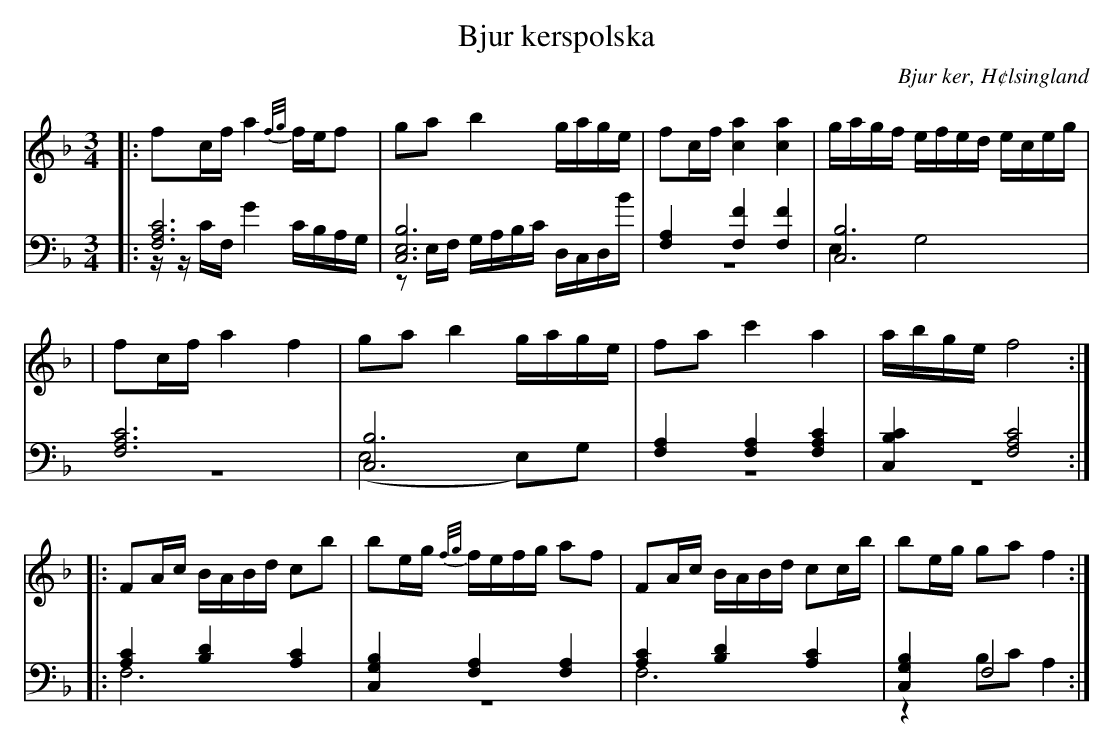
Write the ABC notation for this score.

X:1
T: Bjur kerspolska
O: Bjur ker, H¢lsingland
M: 3/4
L: 1/8
K: F
V:1
V:2
V:3 merge
V: 1
|:fc/f/ a2 {f/g/}f/e/f|ga b2 g/a/g/e/|fc/f/ [c2a2] [c2a2]|g/a/g/f/ e/f/e/d/ e/c/e/g/|
|fc/f/ a2 f2|ga b2 g/a/g/e/|fa c'2 a2| a/b/g/e/ f4:|
|:FA/c/ B/A/B/d/ cb|be/g/ {f/g/}f/e/f/g/ af|FA/c/ B/A/B/d/ cc/b/|be/g/ ga f2:|
V:2 clef=bass
|:[F,6A,6C6]|[C,6E,6B,6]|[F,2A,2] [F,2F2] [F,2F2]|[C,6B,6]|
[F,6A,6C6]|[C,6B,6]|[F,2A,2] [F,2A,2] [F,2A,2C2]|[C,2B,2C2] [F,4A,4C4]:|
 |:[A,2C2] [B,2D2] [A,2C2]|[C,2G,2B,2] [F,2A,2] [F,2A,2]|[A,2C2] [B,2D2] [A,2C2]|[C,2G,2B,2] F,4 :|
V:3 clef=bass
 |:z/z/C/F,/ G2 C/B,/A,/G,/|zE,/F,/ G,/A,/B,/C/ D,/C,/D,/B/|z6|E,2 G,4|
 |z6|(E,4 E,)G,|z6|z6:|
|:F,6|z6|F,6|z2 B,C A,2:|
